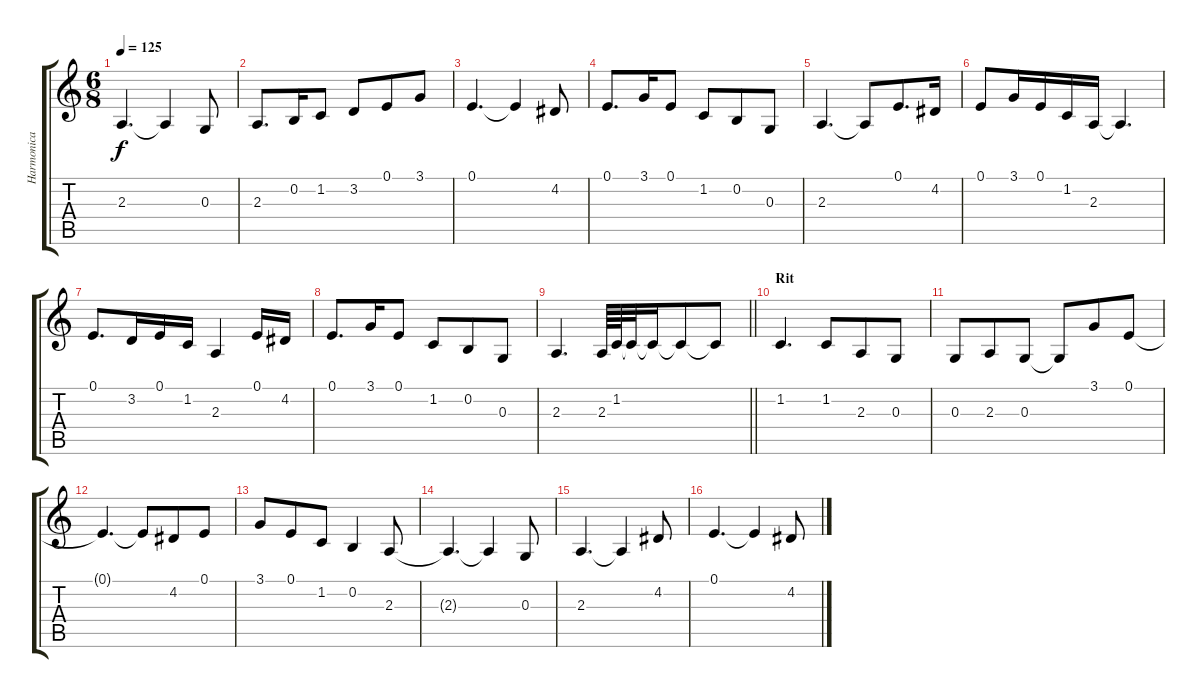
\track ("Harmonica" "Harmonica") {instrument harmonica}
\staff {score tabs}
\tuning (E4 B3 G3 D3 A2 E2) {hide}
\ts (6 8)
\tempo 125
\clef g2
\ks c
2.3.4{d dy f} 2.3{t}.4 0.3.8 |
2.3.8{d} 0.2.16 1.2.8 3.2.8 0.1.8 3.1.8 |
0.1.4{d} 0.1{t}.4 4.2.8 |
0.1.8{d} 3.1.16 0.1.8 1.2.8 0.2.8 0.3.8 |
2.3.4{d} 2.3{t}.8 0.1.8{d} 4.2.16 |
0.1.8 3.1.16 0.1.16 1.2.16 2.3.16 2.3{t}.4{d} |
0.1.8{d} 3.2.16 0.1.16 1.2.16 2.3.4 0.1.16 4.2.16 |
0.1.8{d} 3.1.16 0.1.8 1.2.8 0.2.8 0.3.8 |
\barLineRight lightlight
2.3.4{d} 2.3.64 1.2.64 1.2{t}.32 1.2{t}.16 1.2{t}.8 1.2{t}.8 |
\section ("" "Rit")
1.2.4{d} 1.2.8 2.3.8 0.3.8 |
0.3.8 2.3.8 0.3.8 0.3{t}.8 3.1.8 0.1.8 |
0.1{t}.4{d} 0.1{t}.8 4.2.8 0.1.8 |
3.1.8 0.1.8 1.2.8 0.2.4 2.3.8 |
2.3{t}.4{d} 2.3{t}.4 0.3.8 |
2.3.4{d} 2.3{t}.4 4.2.8 |
0.1.4{d} 0.1{t}.4 4.2.8
